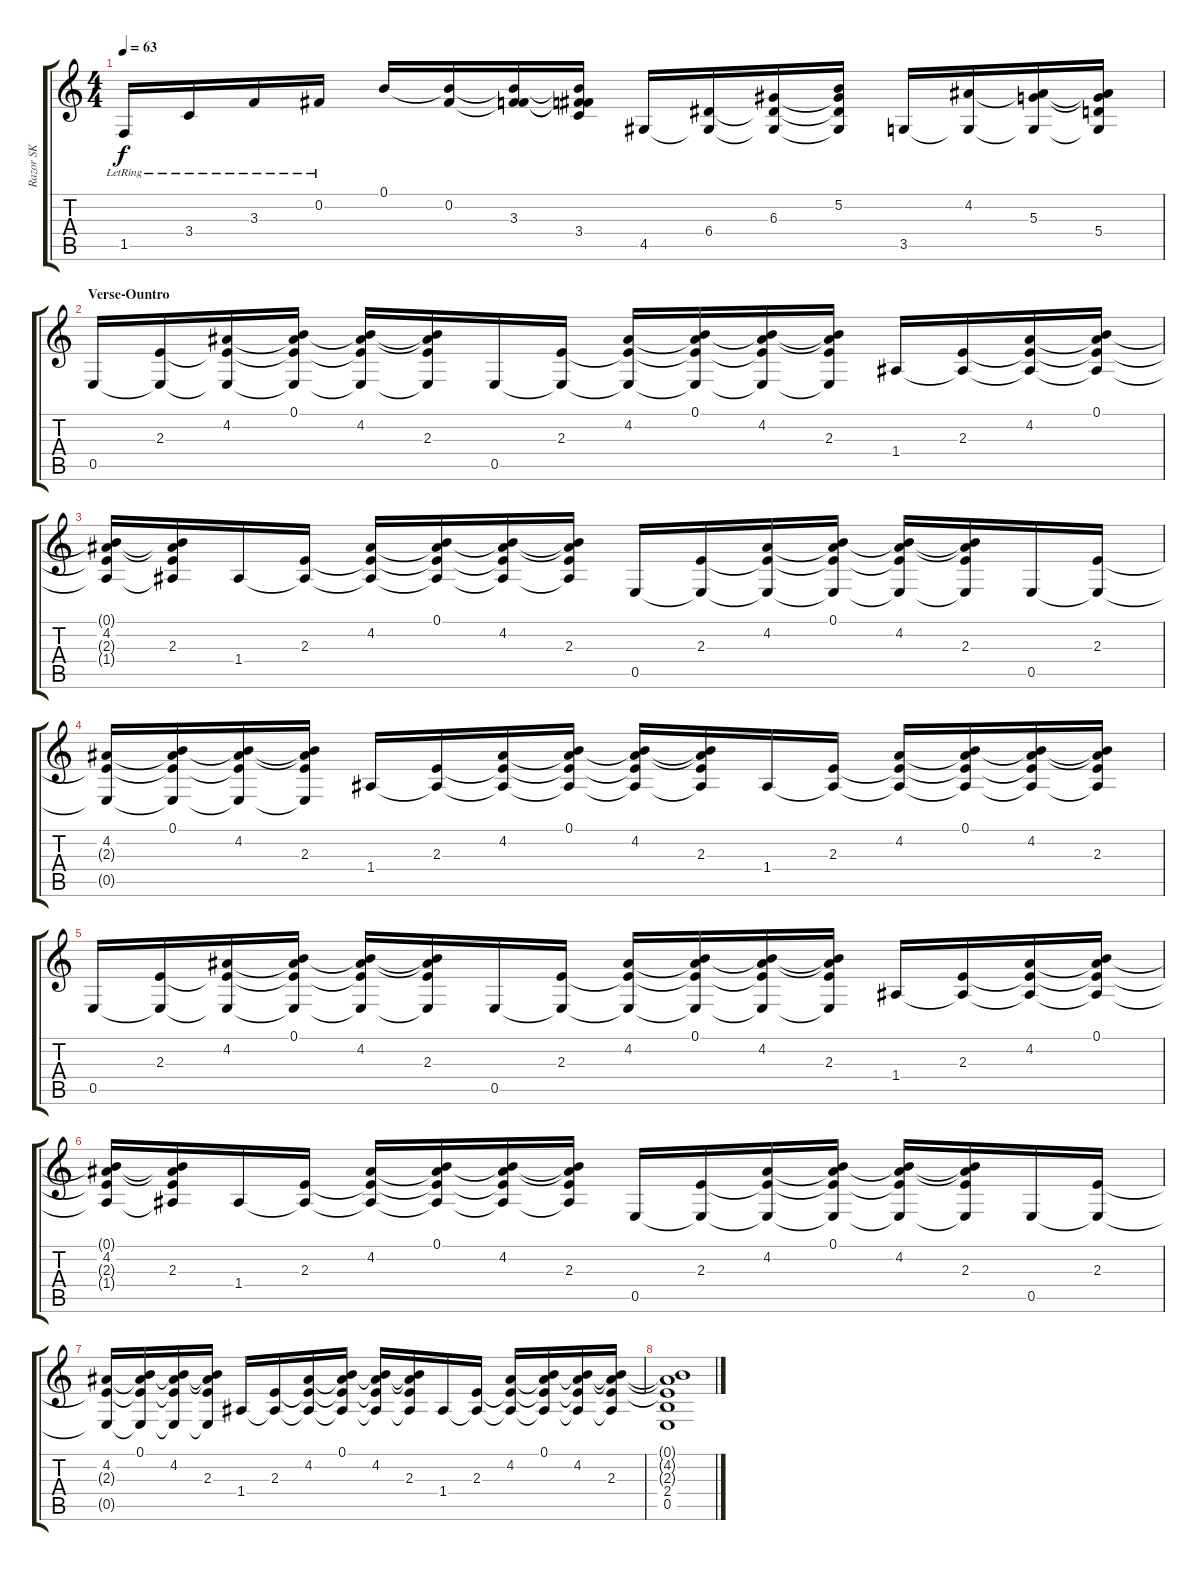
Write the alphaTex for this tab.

\track ("Razor SK" "Razor SK") {instrument distortionguitar}
\staff {score tabs}
\tuning (B3 Gb3 D3 A2 E2 B1) {hide}
\ts (4 4)
\tempo 63
\clef g2
\ks c
1.5{lr}.16{dy f} 3.4{lr}.16 3.3{lr}.16 0.2{lr}.16 0.1.16 (0.1{t} 0.2).16 (0.1{t} 0.2{t} 3.3).16 (0.1{t} 0.2{t} 3.3{t} 3.4).16 4.5.16 (6.4 4.5{t}).16 (6.3 6.4{t} 4.5{t}).16 (5.2 6.3{t} 6.4{t} 4.5{t}).16 3.5.16 (4.2 3.5{t}).16 (4.2{t} 5.3 3.5{t}).16 (4.2{t} 5.3{t} 5.4 3.5{t}).16 |
\section ("" "Verse-Ountro")
0.5.16 (2.3 0.5{t}).16 (4.2 2.3{t} 0.5{t}).16 (0.1 4.2{t} 2.3{t} 0.5{t}).16 (0.1{t} 4.2 2.3{t} 0.5{t}).16 (0.1{t} 4.2{t} 2.3 0.5{t}).16 0.5.16 (2.3 0.5{t}).16 (4.2 2.3{t} 0.5{t}).16 (0.1 4.2{t} 2.3{t} 0.5{t}).16 (0.1{t} 4.2 2.3{t} 0.5{t}).16 (0.1{t} 4.2{t} 2.3 0.5{t}).16 1.4.16 (2.3 1.4{t}).16 (4.2 2.3{t} 1.4{t}).16 (0.1 4.2{t} 2.3{t} 1.4{t}).16 |
(0.1{t} 4.2 2.3{t} 1.4{t}).16 (0.1{t} 4.2{t} 2.3 1.4{t}).16 1.4.16 (2.3 1.4{t}).16 (4.2 2.3{t} 1.4{t}).16 (0.1 4.2{t} 2.3{t} 1.4{t}).16 (0.1{t} 4.2 2.3{t} 1.4{t}).16 (0.1{t} 4.2{t} 2.3 1.4{t}).16 0.5.16 (2.3 0.5{t}).16 (4.2 2.3{t} 0.5{t}).16 (0.1 4.2{t} 2.3{t} 0.5{t}).16 (0.1{t} 4.2 2.3{t} 0.5{t}).16 (0.1{t} 4.2{t} 2.3 0.5{t}).16 0.5.16 (2.3 0.5{t}).16 |
(4.2 2.3{t} 0.5{t}).16 (0.1 4.2{t} 2.3{t} 0.5{t}).16 (0.1{t} 4.2 2.3{t} 0.5{t}).16 (0.1{t} 4.2{t} 2.3 0.5{t}).16 1.4.16 (2.3 1.4{t}).16 (4.2 2.3{t} 1.4{t}).16 (0.1 4.2{t} 2.3{t} 1.4{t}).16 (0.1{t} 4.2 2.3{t} 1.4{t}).16 (0.1{t} 4.2{t} 2.3 1.4{t}).16 1.4.16 (2.3 1.4{t}).16 (4.2 2.3{t} 1.4{t}).16 (0.1 4.2{t} 2.3{t} 1.4{t}).16 (0.1{t} 4.2 2.3{t} 1.4{t}).16 (0.1{t} 4.2{t} 2.3 1.4{t}).16 |
0.5.16 (2.3 0.5{t}).16 (4.2 2.3{t} 0.5{t}).16 (0.1 4.2{t} 2.3{t} 0.5{t}).16 (0.1{t} 4.2 2.3{t} 0.5{t}).16 (0.1{t} 4.2{t} 2.3 0.5{t}).16 0.5.16 (2.3 0.5{t}).16 (4.2 2.3{t} 0.5{t}).16 (0.1 4.2{t} 2.3{t} 0.5{t}).16 (0.1{t} 4.2 2.3{t} 0.5{t}).16 (0.1{t} 4.2{t} 2.3 0.5{t}).16 1.4.16 (2.3 1.4{t}).16 (4.2 2.3{t} 1.4{t}).16 (0.1 4.2{t} 2.3{t} 1.4{t}).16 |
(0.1{t} 4.2 2.3{t} 1.4{t}).16 (0.1{t} 4.2{t} 2.3 1.4{t}).16 1.4.16 (2.3 1.4{t}).16 (4.2 2.3{t} 1.4{t}).16 (0.1 4.2{t} 2.3{t} 1.4{t}).16 (0.1{t} 4.2 2.3{t} 1.4{t}).16 (0.1{t} 4.2{t} 2.3 1.4{t}).16 0.5.16 (2.3 0.5{t}).16 (4.2 2.3{t} 0.5{t}).16 (0.1 4.2{t} 2.3{t} 0.5{t}).16 (0.1{t} 4.2 2.3{t} 0.5{t}).16 (0.1{t} 4.2{t} 2.3 0.5{t}).16 0.5.16 (2.3 0.5{t}).16 |
(4.2 2.3{t} 0.5{t}).16 (0.1 4.2{t} 2.3{t} 0.5{t}).16 (0.1{t} 4.2 2.3{t} 0.5{t}).16 (0.1{t} 4.2{t} 2.3 0.5{t}).16 1.4.16 (2.3 1.4{t}).16 (4.2 2.3{t} 1.4{t}).16 (0.1 4.2{t} 2.3{t} 1.4{t}).16 (0.1{t} 4.2 2.3{t} 1.4{t}).16 (0.1{t} 4.2{t} 2.3 1.4{t}).16 1.4.16 (2.3 1.4{t}).16 (4.2 2.3{t} 1.4{t}).16 (0.1 4.2{t} 2.3{t} 1.4{t}).16 (0.1{t} 4.2 2.3{t} 1.4{t}).16 (0.1{t} 4.2{t} 2.3 1.4{t}).16 |
(0.1{t} 4.2{t} 2.3{t} 2.4 0.5).1
